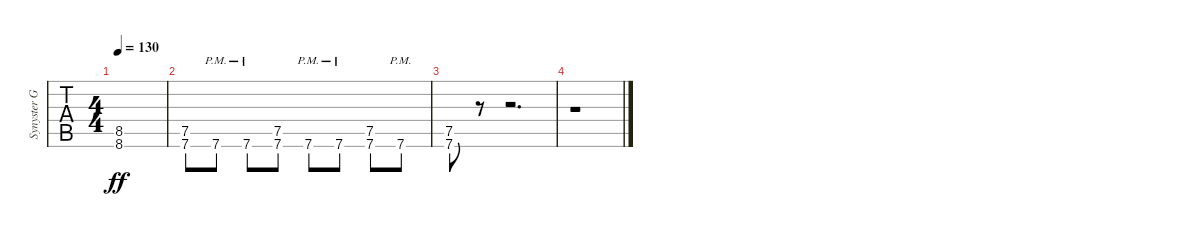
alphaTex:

\track ("Synyster Gates" "Synyster G") {instrument distortionguitar}
\staff {tabs}
\tuning (E4 B3 G3 D3 A2 D2) {hide}
\ts (4 4)
\tempo 130
\clef g2
\ks c
(8.5 8.6).1{dy ff} |
(7.5 7.6).8 7.6{pm}.8 7.6{pm}.8 (7.5 7.6).8 7.6{pm}.8 7.6{pm}.8 (7.5 7.6).8 7.6{pm}.8 |
(7.5 7.6).8 r.8 r.2{d} |
r.1
